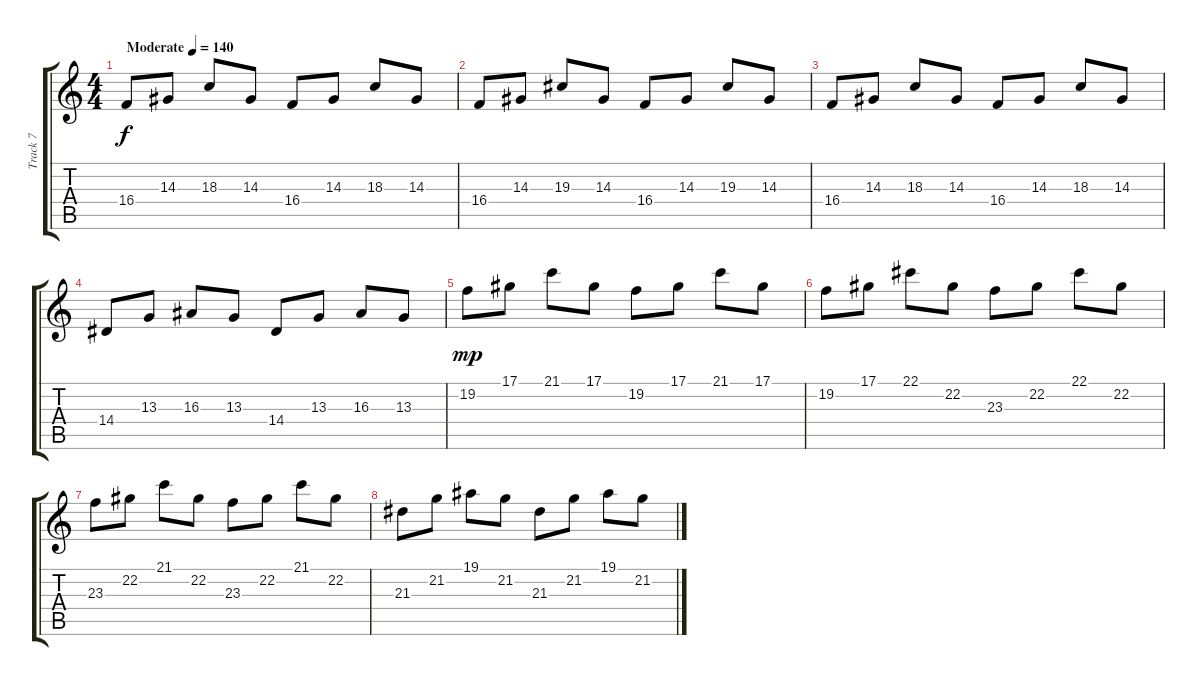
\track ("Track 7" "Track 7") {instrument viola}
\staff {score tabs}
\tuning (Eb4 Bb3 Gb3 Db3 Ab2 Db2) {hide}
\ts (4 4)
\tempo (140 "Moderate")
\clef g2
\ks c
16.4.8{dy f instrument viola} 14.3.8 18.3.8 14.3.8 16.4.8 14.3.8 18.3.8 14.3.8 |
16.4.8 14.3.8 19.3.8 14.3.8 16.4.8 14.3.8 19.3.8 14.3.8 |
16.4.8 14.3.8 18.3.8 14.3.8 16.4.8 14.3.8 18.3.8 14.3.8 |
14.4.8 13.3.8 16.3.8 13.3.8 14.4.8 13.3.8 16.3.8 13.3.8 |
19.2.8{dy mp} 17.1.8 21.1.8 17.1.8 19.2.8 17.1.8 21.1.8 17.1.8 |
19.2.8 17.1.8 22.1.8 22.2.8 23.3.8 22.2.8 22.1.8 22.2.8 |
23.3.8 22.2.8 21.1.8 22.2.8 23.3.8 22.2.8 21.1.8 22.2.8 |
21.3.8 21.2.8 19.1.8 21.2.8 21.3.8 21.2.8 19.1.8 21.2.8
